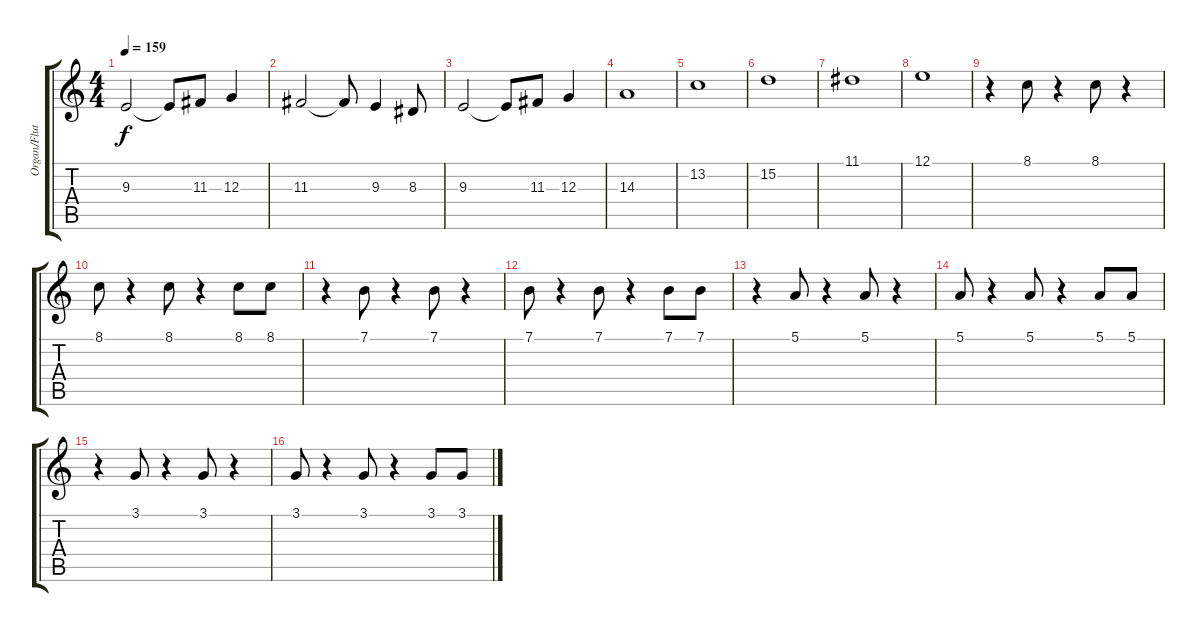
\track ("Organ/Flute" "Organ/Flut") {instrument churchorgan}
\staff {score tabs}
\tuning (E4 B3 G3 D3 A2 E2) {hide}
\ts (4 4)
\tempo 159
\clef g2
\ks c
9.3.2{dy f instrument churchorgan} 9.3{t}.8 11.3.8 12.3.4 |
11.3.2 11.3{t}.8 9.3.4 8.3.8 |
9.3.2 9.3{t}.8 11.3.8 12.3.4 |
14.3.1 |
13.2.1 |
15.2.1 |
11.1.1 |
12.1.1 |
r.4{volume 9 instrument flute} 8.1.8 r.4 8.1.8 r.4 |
8.1.8 r.4 8.1.8 r.4 8.1.8 8.1.8 |
r.4 7.1.8 r.4 7.1.8 r.4 |
7.1.8 r.4 7.1.8 r.4 7.1.8 7.1.8 |
r.4 5.1.8 r.4 5.1.8 r.4 |
5.1.8 r.4 5.1.8 r.4 5.1.8 5.1.8 |
r.4 3.1.8 r.4 3.1.8 r.4 |
3.1.8 r.4 3.1.8 r.4 3.1.8 3.1.8
